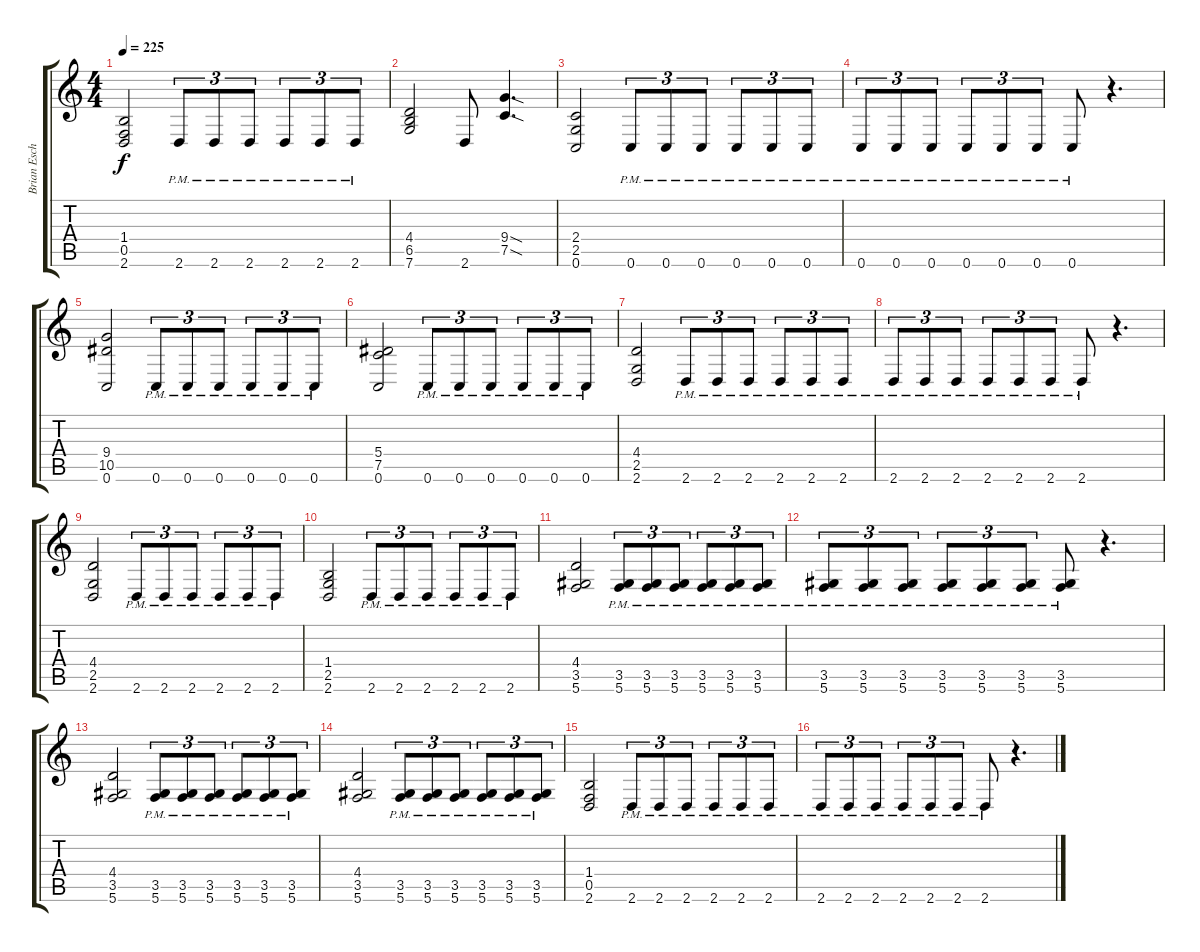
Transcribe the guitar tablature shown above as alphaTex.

\track ("Brian Eschbach (Rhythm)" "Brian Esch") {instrument distortionguitar}
\staff {score tabs}
\tuning (C4 G3 Eb3 Bb2 F2 C2) {hide}
\ts (4 4)
\tempo 225
\clef g2
\ks c
(1.4 0.5 2.6).2{dy f} 2.6{pm}.8{tu (3 2)} 2.6{pm}.8{tu (3 2)} 2.6{pm}.8{tu (3 2)} 2.6{pm}.8{tu (3 2)} 2.6{pm}.8{tu (3 2)} 2.6{pm}.8{tu (3 2)} |
(4.4 6.5 7.6).2 2.6.8 (9.4{sod} 7.5{sod}).4{d} |
(2.4 2.5 0.6).2 0.6{pm}.8{tu (3 2)} 0.6{pm}.8{tu (3 2)} 0.6{pm}.8{tu (3 2)} 0.6{pm}.8{tu (3 2)} 0.6{pm}.8{tu (3 2)} 0.6{pm}.8{tu (3 2)} |
0.6{pm}.8{tu (3 2)} 0.6{pm}.8{tu (3 2)} 0.6{pm}.8{tu (3 2)} 0.6{pm}.8{tu (3 2)} 0.6{pm}.8{tu (3 2)} 0.6{pm}.8{tu (3 2)} 0.6{pm}.8 r.4{d} |
(9.4 10.5 0.6).2 0.6{pm}.8{tu (3 2)} 0.6{pm}.8{tu (3 2)} 0.6{pm}.8{tu (3 2)} 0.6{pm}.8{tu (3 2)} 0.6{pm}.8{tu (3 2)} 0.6{pm}.8{tu (3 2)} |
(5.4 7.5 0.6).2 0.6{pm}.8{tu (3 2)} 0.6{pm}.8{tu (3 2)} 0.6{pm}.8{tu (3 2)} 0.6{pm}.8{tu (3 2)} 0.6{pm}.8{tu (3 2)} 0.6{pm}.8{tu (3 2)} |
(4.4 2.5 2.6).2 2.6{pm}.8{tu (3 2)} 2.6{pm}.8{tu (3 2)} 2.6{pm}.8{tu (3 2)} 2.6{pm}.8{tu (3 2)} 2.6{pm}.8{tu (3 2)} 2.6{pm}.8{tu (3 2)} |
2.6{pm}.8{tu (3 2)} 2.6{pm}.8{tu (3 2)} 2.6{pm}.8{tu (3 2)} 2.6{pm}.8{tu (3 2)} 2.6{pm}.8{tu (3 2)} 2.6{pm}.8{tu (3 2)} 2.6{pm}.8 r.4{d} |
(4.4 2.5 2.6).2 2.6{pm}.8{tu (3 2)} 2.6{pm}.8{tu (3 2)} 2.6{pm}.8{tu (3 2)} 2.6{pm}.8{tu (3 2)} 2.6{pm}.8{tu (3 2)} 2.6{pm}.8{tu (3 2)} |
(1.4 2.5 2.6).2 2.6{pm}.8{tu (3 2)} 2.6{pm}.8{tu (3 2)} 2.6{pm}.8{tu (3 2)} 2.6{pm}.8{tu (3 2)} 2.6{pm}.8{tu (3 2)} 2.6{pm}.8{tu (3 2)} |
(4.4 3.5 5.6).2 (3.5{pm} 5.6{pm}).8{tu (3 2)} (3.5{pm} 5.6{pm}).8{tu (3 2)} (3.5{pm} 5.6{pm}).8{tu (3 2)} (3.5{pm} 5.6{pm}).8{tu (3 2)} (3.5{pm} 5.6{pm}).8{tu (3 2)} (3.5{pm} 5.6{pm}).8{tu (3 2)} |
(3.5{pm} 5.6{pm}).8{tu (3 2)} (3.5{pm} 5.6{pm}).8{tu (3 2)} (3.5{pm} 5.6{pm}).8{tu (3 2)} (3.5{pm} 5.6{pm}).8{tu (3 2)} (3.5{pm} 5.6{pm}).8{tu (3 2)} (3.5{pm} 5.6{pm}).8{tu (3 2)} (3.5{pm} 5.6{pm}).8 r.4{d} |
(4.4 3.5 5.6).2 (3.5{pm} 5.6{pm}).8{tu (3 2)} (3.5{pm} 5.6{pm}).8{tu (3 2)} (3.5{pm} 5.6{pm}).8{tu (3 2)} (3.5{pm} 5.6{pm}).8{tu (3 2)} (3.5{pm} 5.6{pm}).8{tu (3 2)} (3.5{pm} 5.6{pm}).8{tu (3 2)} |
(4.4 3.5 5.6).2 (3.5{pm} 5.6{pm}).8{tu (3 2)} (3.5{pm} 5.6{pm}).8{tu (3 2)} (3.5{pm} 5.6{pm}).8{tu (3 2)} (3.5{pm} 5.6{pm}).8{tu (3 2)} (3.5{pm} 5.6{pm}).8{tu (3 2)} (3.5{pm} 5.6{pm}).8{tu (3 2)} |
(1.4 0.5 2.6).2 2.6{pm}.8{tu (3 2)} 2.6{pm}.8{tu (3 2)} 2.6{pm}.8{tu (3 2)} 2.6{pm}.8{tu (3 2)} 2.6{pm}.8{tu (3 2)} 2.6{pm}.8{tu (3 2)} |
2.6{pm}.8{tu (3 2)} 2.6{pm}.8{tu (3 2)} 2.6{pm}.8{tu (3 2)} 2.6{pm}.8{tu (3 2)} 2.6{pm}.8{tu (3 2)} 2.6{pm}.8{tu (3 2)} 2.6{pm}.8 r.4{d}
